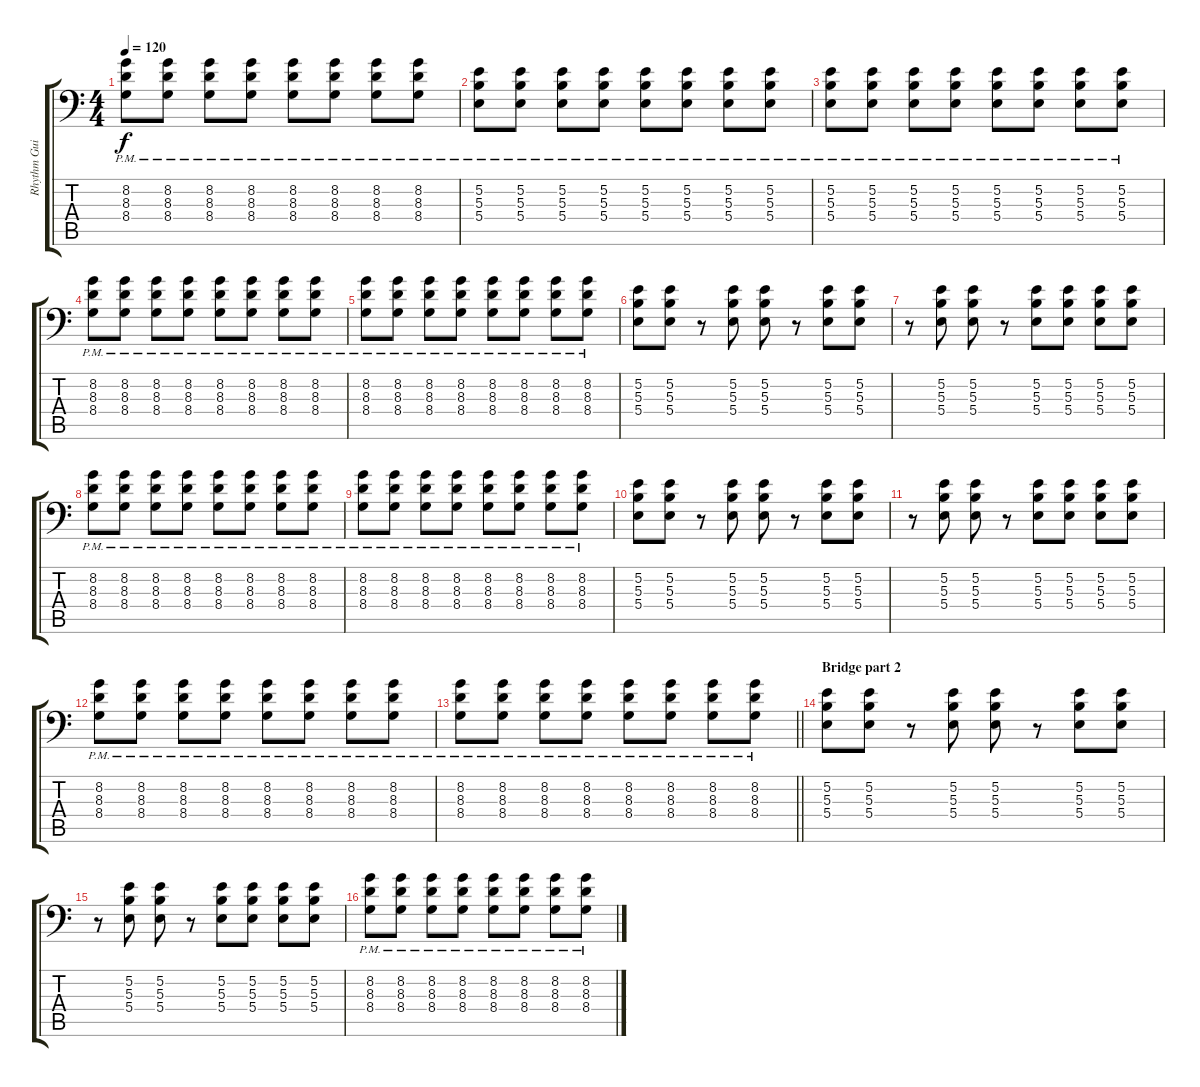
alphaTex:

\track ("Rhythm Guitar" "Rhythm Gui") {instrument distortionguitar}
\staff {score tabs}
\tuning (Eb3 B2 Gb2 B1 Gb1 B0) {hide}
\ts (4 4)
\tempo 120
\clef f4
\ks c
(8.2{pm} 8.3{pm} 8.4{pm}).8{dy f} (8.2{pm} 8.3{pm} 8.4{pm}).8 (8.2{pm} 8.3{pm} 8.4{pm}).8 (8.2{pm} 8.3{pm} 8.4{pm}).8 (8.2{pm} 8.3{pm} 8.4{pm}).8 (8.2{pm} 8.3{pm} 8.4{pm}).8 (8.2{pm} 8.3{pm} 8.4{pm}).8 (8.2{pm} 8.3{pm} 8.4{pm}).8 |
(5.2{pm} 5.3{pm} 5.4{pm}).8 (5.2{pm} 5.3{pm} 5.4{pm}).8 (5.2{pm} 5.3{pm} 5.4{pm}).8 (5.2{pm} 5.3{pm} 5.4{pm}).8 (5.2{pm} 5.3{pm} 5.4{pm}).8 (5.2{pm} 5.3{pm} 5.4{pm}).8 (5.2{pm} 5.3{pm} 5.4{pm}).8 (5.2{pm} 5.3{pm} 5.4{pm}).8 |
(5.2{pm} 5.3{pm} 5.4{pm}).8 (5.2{pm} 5.3{pm} 5.4{pm}).8 (5.2{pm} 5.3{pm} 5.4{pm}).8 (5.2{pm} 5.3{pm} 5.4{pm}).8 (5.2{pm} 5.3{pm} 5.4{pm}).8 (5.2{pm} 5.3{pm} 5.4{pm}).8 (5.2{pm} 5.3{pm} 5.4{pm}).8 (5.2{pm} 5.3{pm} 5.4{pm}).8 |
(8.2{pm} 8.3{pm} 8.4{pm}).8 (8.2{pm} 8.3{pm} 8.4{pm}).8 (8.2{pm} 8.3{pm} 8.4{pm}).8 (8.2{pm} 8.3{pm} 8.4{pm}).8 (8.2{pm} 8.3{pm} 8.4{pm}).8 (8.2{pm} 8.3{pm} 8.4{pm}).8 (8.2{pm} 8.3{pm} 8.4{pm}).8 (8.2{pm} 8.3{pm} 8.4{pm}).8 |
(8.2{pm} 8.3{pm} 8.4{pm}).8 (8.2{pm} 8.3{pm} 8.4{pm}).8 (8.2{pm} 8.3{pm} 8.4{pm}).8 (8.2{pm} 8.3{pm} 8.4{pm}).8 (8.2{pm} 8.3{pm} 8.4{pm}).8 (8.2{pm} 8.3{pm} 8.4{pm}).8 (8.2{pm} 8.3{pm} 8.4{pm}).8 (8.2{pm} 8.3{pm} 8.4{pm}).8 |
(5.2 5.3 5.4).8 (5.2 5.3 5.4).8 r.8 (5.2 5.3 5.4).8 (5.2 5.3 5.4).8 r.8 (5.2 5.3 5.4).8 (5.2 5.3 5.4).8 |
r.8 (5.2 5.3 5.4).8 (5.2 5.3 5.4).8 r.8 (5.2 5.3 5.4).8 (5.2 5.3 5.4).8 (5.2 5.3 5.4).8 (5.2 5.3 5.4).8 |
(8.2{pm} 8.3{pm} 8.4{pm}).8 (8.2{pm} 8.3{pm} 8.4{pm}).8 (8.2{pm} 8.3{pm} 8.4{pm}).8 (8.2{pm} 8.3{pm} 8.4{pm}).8 (8.2{pm} 8.3{pm} 8.4{pm}).8 (8.2{pm} 8.3{pm} 8.4{pm}).8 (8.2{pm} 8.3{pm} 8.4{pm}).8 (8.2{pm} 8.3{pm} 8.4{pm}).8 |
(8.2{pm} 8.3{pm} 8.4{pm}).8 (8.2{pm} 8.3{pm} 8.4{pm}).8 (8.2{pm} 8.3{pm} 8.4{pm}).8 (8.2{pm} 8.3{pm} 8.4{pm}).8 (8.2{pm} 8.3{pm} 8.4{pm}).8 (8.2{pm} 8.3{pm} 8.4{pm}).8 (8.2{pm} 8.3{pm} 8.4{pm}).8 (8.2{pm} 8.3{pm} 8.4{pm}).8 |
(5.2 5.3 5.4).8 (5.2 5.3 5.4).8 r.8 (5.2 5.3 5.4).8 (5.2 5.3 5.4).8 r.8 (5.2 5.3 5.4).8 (5.2 5.3 5.4).8 |
r.8 (5.2 5.3 5.4).8 (5.2 5.3 5.4).8 r.8 (5.2 5.3 5.4).8 (5.2 5.3 5.4).8 (5.2 5.3 5.4).8 (5.2 5.3 5.4).8 |
(8.2{pm} 8.3{pm} 8.4{pm}).8 (8.2{pm} 8.3{pm} 8.4{pm}).8 (8.2{pm} 8.3{pm} 8.4{pm}).8 (8.2{pm} 8.3{pm} 8.4{pm}).8 (8.2{pm} 8.3{pm} 8.4{pm}).8 (8.2{pm} 8.3{pm} 8.4{pm}).8 (8.2{pm} 8.3{pm} 8.4{pm}).8 (8.2{pm} 8.3{pm} 8.4{pm}).8 |
\barLineRight lightlight
(8.2{pm} 8.3{pm} 8.4{pm}).8 (8.2{pm} 8.3{pm} 8.4{pm}).8 (8.2{pm} 8.3{pm} 8.4{pm}).8 (8.2{pm} 8.3{pm} 8.4{pm}).8 (8.2{pm} 8.3{pm} 8.4{pm}).8 (8.2{pm} 8.3{pm} 8.4{pm}).8 (8.2{pm} 8.3{pm} 8.4{pm}).8 (8.2{pm} 8.3{pm} 8.4{pm}).8 |
\section ("" "Bridge part 2")
(5.2 5.3 5.4).8 (5.2 5.3 5.4).8 r.8 (5.2 5.3 5.4).8 (5.2 5.3 5.4).8 r.8 (5.2 5.3 5.4).8 (5.2 5.3 5.4).8 |
r.8 (5.2 5.3 5.4).8 (5.2 5.3 5.4).8 r.8 (5.2 5.3 5.4).8 (5.2 5.3 5.4).8 (5.2 5.3 5.4).8 (5.2 5.3 5.4).8 |
(8.2{pm} 8.3{pm} 8.4{pm}).8 (8.2{pm} 8.3{pm} 8.4{pm}).8 (8.2{pm} 8.3{pm} 8.4{pm}).8 (8.2{pm} 8.3{pm} 8.4{pm}).8 (8.2{pm} 8.3{pm} 8.4{pm}).8 (8.2{pm} 8.3{pm} 8.4{pm}).8 (8.2{pm} 8.3{pm} 8.4{pm}).8 (8.2{pm} 8.3{pm} 8.4{pm}).8
